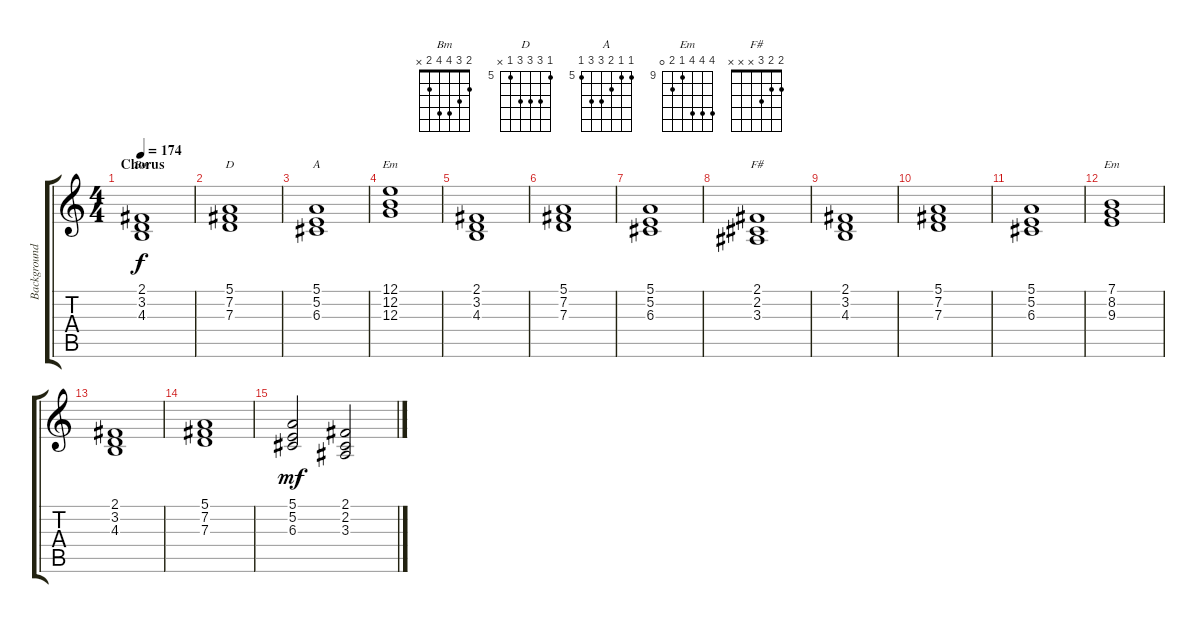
\track ("Background" "Background") {instrument choiraahs}
\staff {score tabs}
\tuning (E4 B3 G3 D3 A2 E2) {hide}
\chord ("Bm" 2 3 4 4 2 x)
\chord ("D" 5 7 7 7 5 x) {firstfret 5}
\chord ("A" 5 5 6 7 7 5) {firstfret 5}
\chord ("Em" 7 8 9 9 7 0) {firstfret 7}
\chord ("F#" 2 2 3 x x x)
\chord ("Em" 12 12 12 9 10 0) {firstfret 9}
\ts (4 4)
\section ("" "Chorus")
\tempo 174
\clef g2
\ks c
(2.1 3.2 4.3).1{ch "Bm" dy f} |
(5.1 7.2 7.3).1{ch "D"} |
(5.1 5.2 6.3).1{ch "A"} |
(12.1 12.2 12.3).1{ch "Em"} |
(2.1 3.2 4.3).1 |
(5.1 7.2 7.3).1 |
(5.1 5.2 6.3).1 |
(2.1 2.2 3.3).1{ch "F#"} |
(2.1 3.2 4.3).1 |
(5.1 7.2 7.3).1 |
(5.1 5.2 6.3).1 |
(7.1 8.2 9.3).1{ch "Em"} |
(2.1 3.2 4.3).1 |
(5.1 7.2 7.3).1 |
(5.1 5.2 6.3).2{dy mf} (2.1 2.2 3.3).2
